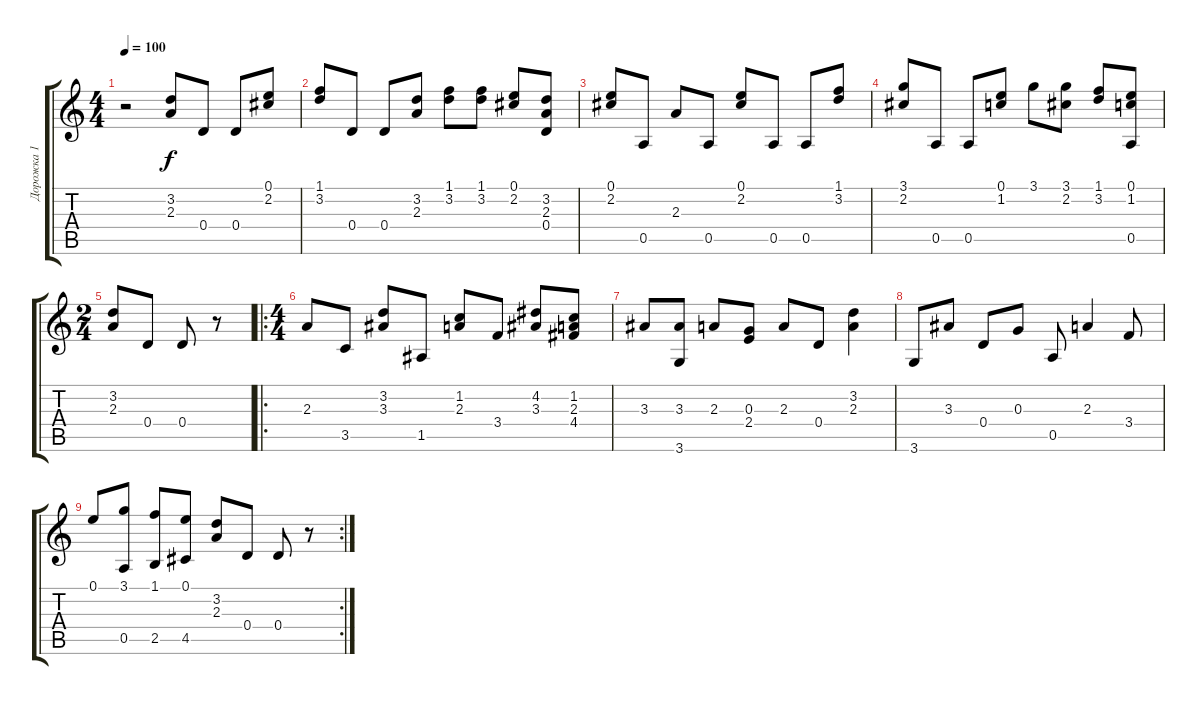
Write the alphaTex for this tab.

\track ("Дорожка 1" "Дорожка 1") {instrument acousticguitarnylon}
\staff {score tabs}
\tuning (E4 B3 G3 D3 A2 E2) {hide}
\ts (4 4)
\tempo 100
\clef g2
\ks c
r.2{dy f instrument acousticguitarnylon} (3.2 2.3).8 0.4.8 0.4.8 (0.1 2.2).8 |
(1.1 3.2).8 0.4.8 0.4.8 (3.2 2.3).8 (1.1 3.2).8 (1.1 3.2).8 (0.1 2.2).8 (3.2 2.3 0.4).8 |
(0.1 2.2).8 0.5.8 2.3.8 0.5.8 (0.1 2.2).8 0.5.8 0.5.8 (1.1 3.2).8 |
(3.1 2.2).8 0.5.8 0.5.8 (0.1 1.2).8 3.1.8 (3.1 2.2).8 (1.1 3.2).8 (0.1 1.2 0.5).8 |
\ts (2 4)
(3.2 2.3).8 0.4.8 0.4.8 r.8 |
\ro
\ts (4 4)
2.3.8 3.5.8 (3.2 3.3).8 1.5.8 (1.2 2.3).8 3.4.8 (4.2 3.3).8 (1.2 2.3 4.4).8 |
3.3.8 (3.3 3.6).8 2.3.8 (0.3 2.4).8 2.3.8 0.4.8 (3.2 2.3).4 |
3.6.8 3.3.8 0.4.8 0.3.8 0.5.8 2.3.4 3.4.8 |
\rc 2
0.1.8 (3.1 0.5).8 (1.1 2.5).8 (0.1 4.5).8 (3.2 2.3).8 0.4.8 0.4.8 r.8
